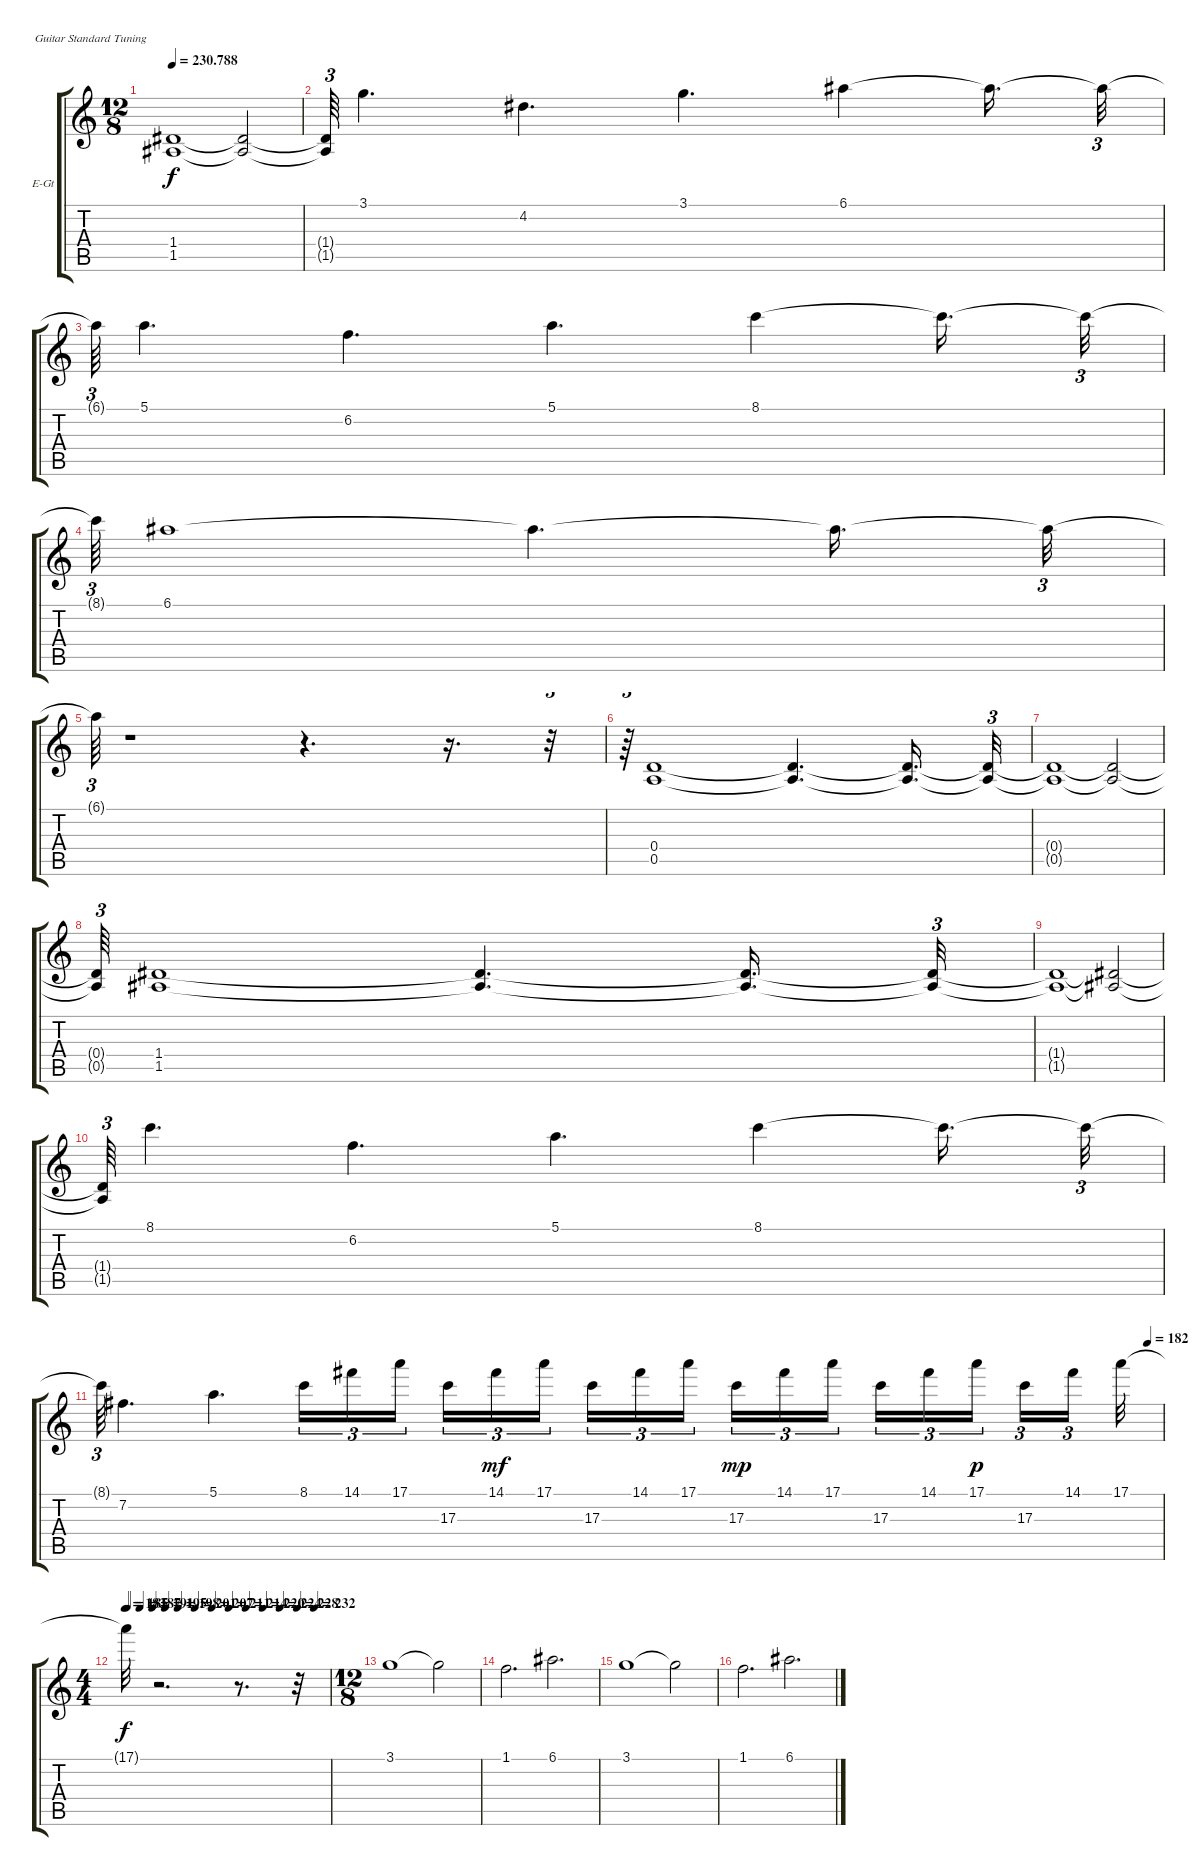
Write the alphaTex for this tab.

\bracketExtendMode groupsimilarinstruments
\firstSystemTrackNameOrientation horizontal
\otherSystemsTrackNameOrientation horizontal
\track ("Соло" "E-Gt") {instrument overdrivenguitar}
\staff {score tabs}
\tuning (E4 B3 G3 D3 A2 E2)
\ts (12 8)
\tempo
230.788
\accidentals auto
\clef g2
\ottava regular
\simile none
\ks c
(1.4{t} 1.5{t}).1{dy f} (1.4{t} 1.5{t}).2 |
(1.4{t} 1.5{t}).64{tu (3 2)} 3.1.4{d} 4.2.4{d} 3.1.4{d} 6.1.4 6.1{t}.16{d} 6.1{t}.32{tu (3 2)} |
6.1{t}.64{tu (3 2)} 5.1.4{d} 6.2.4{d} 5.1.4{d} 8.1.4 8.1{t}.16{d} 8.1{t}.32{tu (3 2)} |
8.1{t}.64{tu (3 2)} 6.1.1 6.1{t}.4{d} 6.1{t}.16{d} 6.1{t}.32{tu (3 2)} |
6.1{t}.64{tu (3 2)} r.1 r.4{d} r.16{d} r.32{tu (3 2)} |
r.64{tu (3 2)} (0.4 0.5).1 (0.4{t} 0.5{t}).4{d} (0.4{t} 0.5{t}).16{d} (0.4{t} 0.5{t}).32{tu (3 2)} |
(0.4{t} 0.5{t}).1 (0.4{t} 0.5{t}).2 |
(0.4{t} 0.5{t}).64{tu (3 2)} (1.4 1.5).1 (1.4{t} 1.5{t}).4{d} (1.4{t} 1.5{t}).16{d} (1.4{t} 1.5{t}).32{tu (3 2)} |
(1.4{t} 1.5{t}).1 (1.4{t} 1.5{t}).2 |
(1.4{t} 1.5{t}).64{tu (3 2)} 8.1.4{d} 6.2.4{d} 5.1.4{d} 8.1.4 8.1{t}.16{d} 8.1{t}.32{tu (3 2)} |
\tempo (182 0.986111)
8.1{t}.64{tu (3 2)} 7.2.4{d} 5.1.4{d} 8.1.16{tu (3 2)} 14.1.16{tu (3 2)} 17.1.16{tu (3 2)} 17.3.16{tu (3 2)} 14.1.16{tu (3 2) dy mf} 17.1.16{tu (3 2)} 17.3.16{tu (3 2)} 14.1.16{tu (3 2)} 17.1.16{tu (3 2)} 17.3.16{tu (3 2) dy mp} 14.1.16{tu (3 2)} 17.1.16{tu (3 2)} 17.3.16{tu (3 2)} 14.1.16{tu (3 2)} 17.1.16{tu (3 2) dy p} 17.3.16{tu (3 2)} 14.1.16{tu (3 2)} 17.1.32 |
\ts (4 4)
\beaming (8 2 2 2 2)
\tempo 183
\tempo (185 0.0104167)
\tempo (187 0.0729167)
\tempo (191 0.135417)
\tempo (195 0.197917)
\tempo (198 0.260417)
\tempo (201 0.34375)
\tempo (207 0.427083)
\tempo (211 0.510417)
\tempo (214 0.59375)
\tempo (220 0.677083)
\tempo (224 0.760417)
\tempo (228 0.84375)
\tempo (232 0.927083)
17.1{t}.32{dy f} r.2{d} r.8{d} r.32 |
\ts (12 8)
\beaming (8 2 2 2 6)
3.1.1 3.1{t}.2 |
1.1.2{d} 6.1.2{d} |
3.1.1 3.1{t}.2 |
1.1.2{d} 6.1.2{d}
